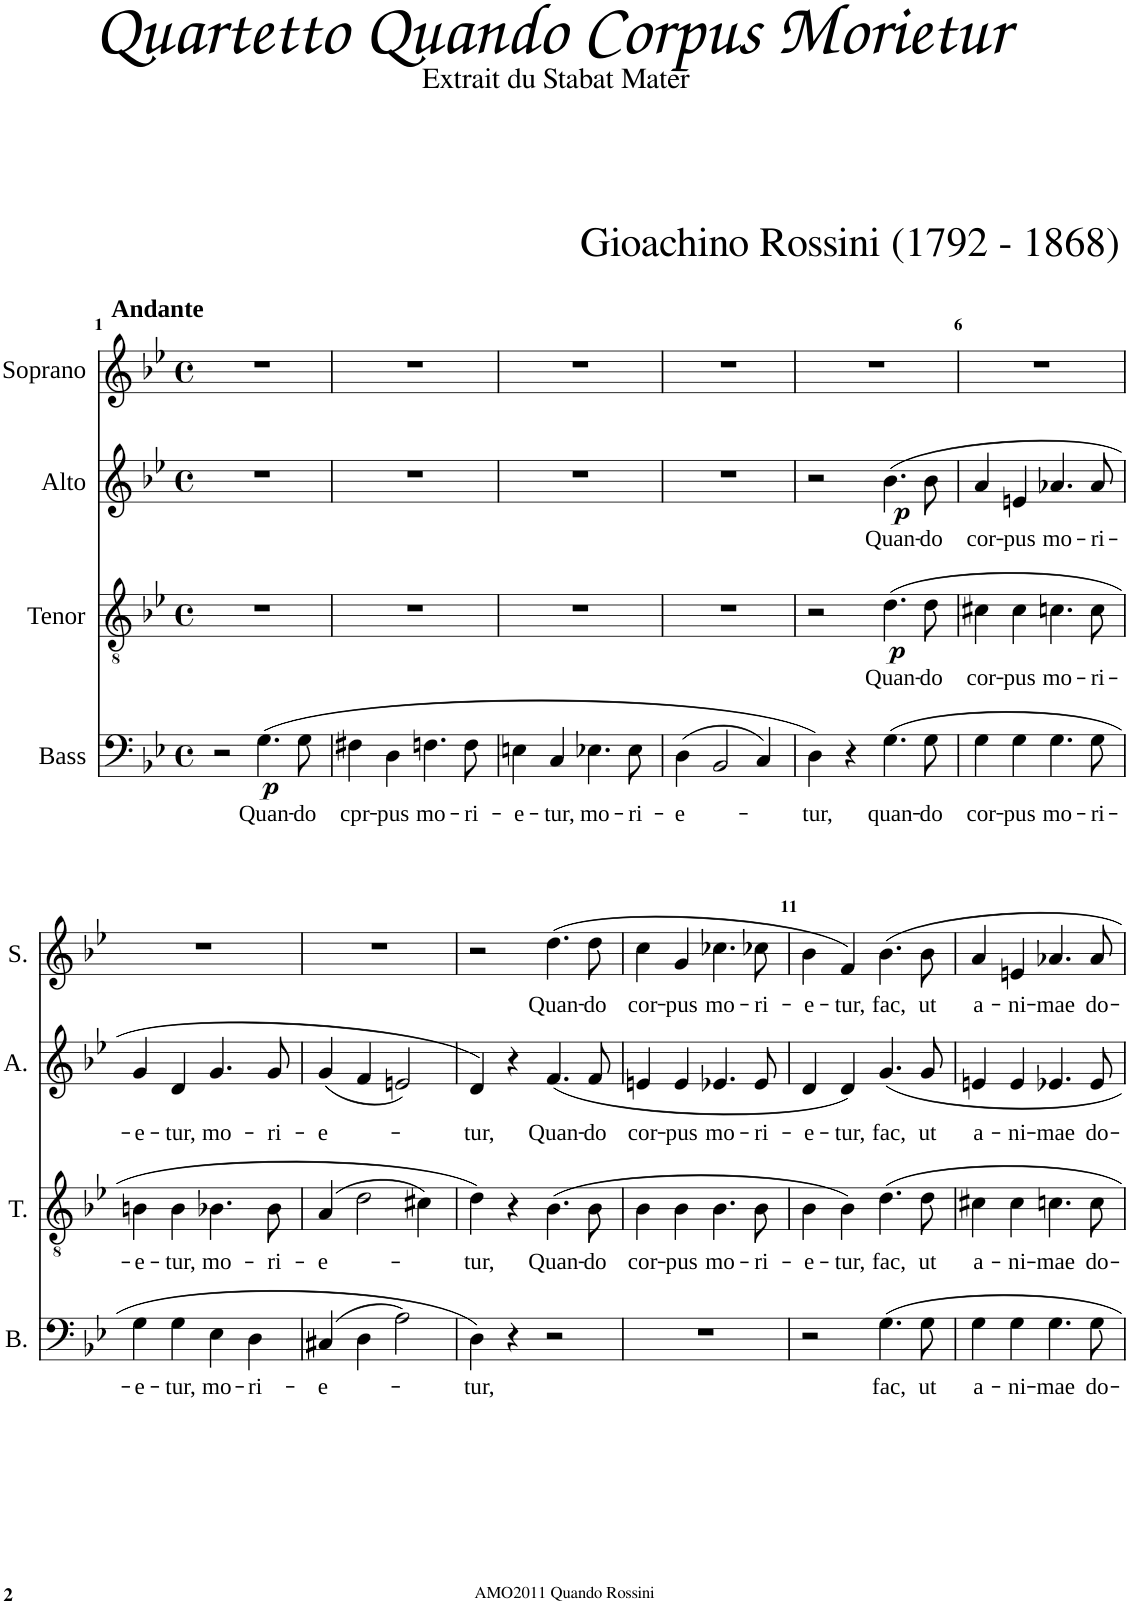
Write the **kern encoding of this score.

**kern	**text	**dynam	**kern	**text	**dynam	**kern	**text	**dynam	**kern	**text
*part4	*part4	*part4	*part3	*part3	*part3	*part2	*part2	*part2	*part1	*part1
*staff4	*staff4	*staff4	*staff3	*staff3	*staff3	*staff2	*staff2	*staff2	*staff1	*staff1
*I"Bass	*	*	*I"Tenor	*	*	*I"Alto	*	*	*I"Soprano	*
*I'B.	*	*	*I'T.	*	*	*I'A.	*	*	*I'S.	*
*clefF4	*	*	*clefGv2	*	*	*clefG2	*	*	*clefG2	*
*k[b-e-]	*	*	*k[b-e-]	*	*	*k[b-e-]	*	*	*k[b-e-]	*
*M4/4	*	*	*M4/4	*	*	*M4/4	*	*	*M4/4	*
*met(c)	*	*	*met(c)	*	*	*met(c)	*	*	*met(c)	*
=1	=1	=1	=1	=1	=1	=1	=1	=1	=1	=1
!	!	!	!	!	!	!	!	!	!LO:TX:a:B:t=Andante	!
2r	.	.	1r	.	.	1r	.	.	1r	.
!	!LO:LY:b	!LO:DY:b	!	!	!	!	!	!	!	!
(4.G\	Quan-	p	.	.	.	.	.	.	.	.
!	!LO:LY:b	!	!	!	!	!	!	!	!	!
8G\	-do	.	.	.	.	.	.	.	.	.
=2	=2	=2	=2	=2	=2	=2	=2	=2	=2	=2
!	!LO:LY:b	!	!	!	!	!	!	!	!	!
4F#X\	cpr-	.	1r	.	.	1r	.	.	1r	.
!	!LO:LY:b	!	!	!	!	!	!	!	!	!
4D\	-pus	.	.	.	.	.	.	.	.	.
!	!LO:LY:b	!	!	!	!	!	!	!	!	!
4.Fn\	mo-	.	.	.	.	.	.	.	.	.
!	!LO:LY:b	!	!	!	!	!	!	!	!	!
8F\	-ri-	.	.	.	.	.	.	.	.	.
=3	=3	=3	=3	=3	=3	=3	=3	=3	=3	=3
!	!LO:LY:b	!	!	!	!	!	!	!	!	!
4En\	-e-	.	1r	.	.	1r	.	.	1r	.
!	!LO:LY:b	!	!	!	!	!	!	!	!	!
4C/	tur,	.	.	.	.	.	.	.	.	.
!	!LO:LY:b	!	!	!	!	!	!	!	!	!
4.E-X\	mo-	.	.	.	.	.	.	.	.	.
!	!LO:LY:b	!	!	!	!	!	!	!	!	!
8E-\	-ri-	.	.	.	.	.	.	.	.	.
=4	=4	=4	=4	=4	=4	=4	=4	=4	=4	=4
!	!LO:LY:b	!	!	!	!	!	!	!	!	!
(4D\	-e-	.	1r	.	.	1r	.	.	1r	.
2BB-/	.	.	.	.	.	.	.	.	.	.
4C/)	.	.	.	.	.	.	.	.	.	.
=5	=5	=5	=5	=5	=5	=5	=5	=5	=5	=5
!	!LO:LY:b	!	!	!	!	!	!	!	!	!
4D\)	-tur,	.	2r	.	.	2r	.	.	1r	.
4r	.	.	.	.	.	.	.	.	.	.
!	!LO:LY:b	!	!	!LO:LY:b	!LO:DY:b	!	!LO:LY:b	!LO:DY:b	!	!
(4.G\	quan-	.	(4.d\	Quan-	p	(4.b-\	Quan-	p	.	.
!	!LO:LY:b	!	!	!LO:LY:b	!	!	!LO:LY:b	!	!	!
8G\	-do	.	8d\	-do	.	8b-\	-do	.	.	.
=6	=6	=6	=6	=6	=6	=6	=6	=6	=6	=6
!	!LO:LY:b	!	!	!LO:LY:b	!	!	!LO:LY:b	!	!	!
4G\	cor-	.	4c#X\	cor-	.	4a/	cor-	.	1r	.
!	!LO:LY:b	!	!	!LO:LY:b	!	!	!LO:LY:b	!	!	!
4G\	-pus	.	4c#\	-pus	.	4en/	-pus	.	.	.
!	!LO:LY:b	!	!	!LO:LY:b	!	!	!LO:LY:b	!	!	!
4.G\	mo-	.	4.cn\	mo-	.	4.a-X/	mo-	.	.	.
!	!LO:LY:b	!	!	!LO:LY:b	!	!	!LO:LY:b	!	!	!
8G\	-ri-	.	8c\	-ri-	.	8a-/	-ri-	.	.	.
!!LO:LB:g=z
=7	=7	=7	=7	=7	=7	=7	=7	=7	=7	=7
!	!LO:LY:b	!	!	!LO:LY:b	!	!	!LO:LY:b	!	!	!
4G\	-e-	.	4Bn\	-e-	.	4g/	-e-	.	1r	.
!	!LO:LY:b	!	!	!LO:LY:b	!	!	!LO:LY:b	!	!	!
4G\	-tur,	.	4B\	-tur,	.	4d/	-tur,	.	.	.
!	!LO:LY:b	!	!	!LO:LY:b	!	!	!LO:LY:b	!	!	!
4E-\	mo-	.	4.B-X\	mo-	.	4.g/	mo-	.	.	.
!	!LO:LY:b	!	!	!	!	!	!	!	!	!
4D\	-ri-	.	.	.	.	.	.	.	.	.
!	!	!	!	!LO:LY:b	!	!	!LO:LY:b	!	!	!
.	.	.	8B-\	-ri-	.	8g/	-ri-	.	.	.
=8	=8	=8	=8	=8	=8	=8	=8	=8	=8	=8
!	!LO:LY:b	!	!	!LO:LY:b	!	!	!LO:LY:b	!	!	!
(4C#X/	-e-	.	(4A/	-e-	.	(4g/	-e-	.	1r	.
4D\	.	.	2d\	.	.	4f/	.	.	.	.
2A\)	.	.	.	.	.	2en/)	.	.	.	.
.	.	.	4c#X\)	.	.	.	.	.	.	.
=9	=9	=9	=9	=9	=9	=9	=9	=9	=9	=9
!	!LO:LY:b	!	!	!LO:LY:b	!	!	!LO:LY:b	!	!	!
4D\)	-tur,	.	4d\)	-tur,	.	4d/)	-tur,	.	2r	.
4r	.	.	4r	.	.	4r	.	.	.	.
!	!	!	!	!LO:LY:b	!	!	!LO:LY:b	!	!	!LO:LY:b
2r	.	.	(4.B-\	Quan-	.	(4.f/	Quan-	.	(4.dd\	Quan-
!	!	!	!	!LO:LY:b	!	!	!LO:LY:b	!	!	!LO:LY:b
.	.	.	8B-\	-do	.	8f/	-do	.	8dd\	-do
=10	=10	=10	=10	=10	=10	=10	=10	=10	=10	=10
!	!	!	!	!LO:LY:b	!	!	!LO:LY:b	!	!	!LO:LY:b
1r	.	.	4B-\	cor-	.	4en/	cor-	.	4cc\	cor-
!	!	!	!	!LO:LY:b	!	!	!LO:LY:b	!	!	!LO:LY:b
.	.	.	4B-\	-pus	.	4e/	-pus	.	4g/	-pus
!	!	!	!	!LO:LY:b	!	!	!LO:LY:b	!	!	!LO:LY:b
.	.	.	4.B-\	mo-	.	4.e-X/	mo-	.	4.cc-X\	mo-
!	!	!	!	!LO:LY:b	!	!	!LO:LY:b	!	!	!LO:LY:b
.	.	.	8B-\	-ri-	.	8e-/	-ri-	.	8cc-X\	-ri-
=11	=11	=11	=11	=11	=11	=11	=11	=11	=11	=11
!	!	!	!	!LO:LY:b	!	!	!LO:LY:b	!	!	!LO:LY:b
2r	.	.	4B-\	-e-	.	4d/	-e-	.	4b-\	-e-
!	!	!	!	!LO:LY:b	!	!	!LO:LY:b	!	!	!LO:LY:b
.	.	.	4B-\)	-tur,	.	4d/)	-tur,	.	4f/)	-tur,
!	!LO:LY:b	!	!	!LO:LY:b	!	!	!LO:LY:b	!	!	!LO:LY:b
4.G\	fac,	.	4.d\	fac,	.	4.g/	fac,	.	4.b-\	fac,
!	!LO:LY:b	!	!	!LO:LY:b	!	!	!LO:LY:b	!	!	!LO:LY:b
8G\	ut	.	8d\	ut	.	8g/	ut	.	8b-\	ut
=12	=12	=12	=12	=12	=12	=12	=12	=12	=12	=12
!	!LO:LY:b	!	!	!LO:LY:b	!	!	!LO:LY:b	!	!	!LO:LY:b
4G\	a-	.	4c#X\	a-	.	4en/	a-	.	4a/	a-
!	!LO:LY:b	!	!	!LO:LY:b	!	!	!LO:LY:b	!	!	!LO:LY:b
4G\	-ni-	.	4c#\	-ni-	.	4e/	-ni-	.	4en/	-ni-
!	!LO:LY:b	!	!	!LO:LY:b	!	!	!LO:LY:b	!	!	!LO:LY:b
4.G\	-mae	.	4.cn\	-mae	.	4.e-X/	-mae	.	4.a-X/	-mae
!	!LO:LY:b	!	!	!LO:LY:b	!	!	!LO:LY:b	!	!	!LO:LY:b
8G\	do-	.	8c\	do-	.	8e-/	do-	.	8a-/	do-
=	=	=	=	=	=	=	=	=	=	=
*-	*-	*-	*-	*-	*-	*-	*-	*-	*-	*-
